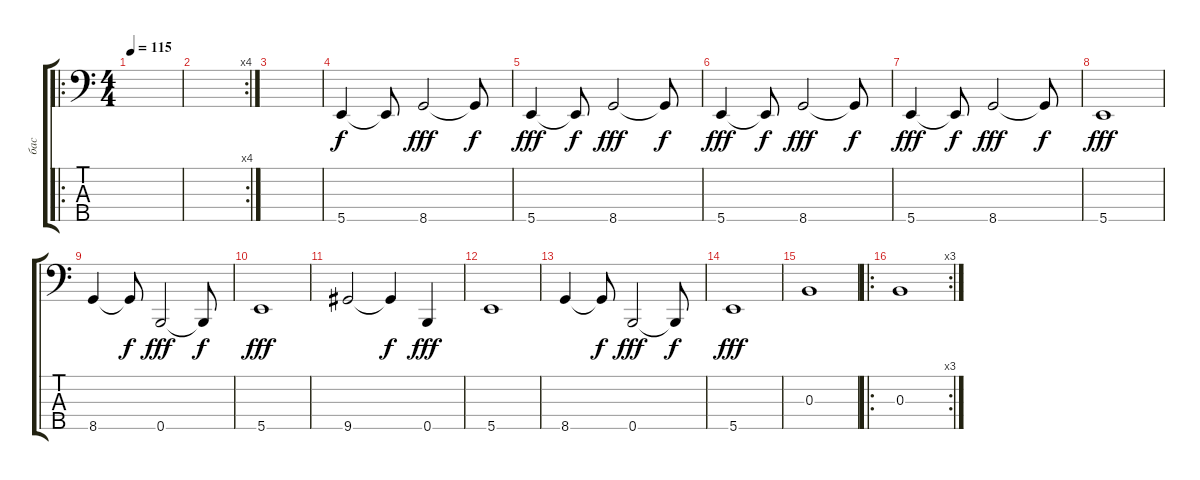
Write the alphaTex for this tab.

\track ("бас" "бас") {instrument electricbassfinger}
\staff {score tabs}
\tuning (A2 E2 B1 Gb1 B0) {hide}
\ro
\ts (4 4)
\tempo 115
\clef f4
\ks c
|
\rc 4
|
|
5.5.4 5.5{t}.8{dy f} 8.5.2{dy fff} 8.5{t}.8{dy f} |
5.5.4{dy fff} 5.5{t}.8{dy f} 8.5.2{dy fff} 8.5{t}.8{dy f} |
5.5.4{dy fff} 5.5{t}.8{dy f} 8.5.2{dy fff} 8.5{t}.8{dy f} |
5.5.4{dy fff} 5.5{t}.8{dy f} 8.5.2{dy fff} 8.5{t}.8{dy f} |
5.5.1{dy fff} |
8.5.4 8.5{t}.8{dy f} 0.5.2{dy fff} 0.5{t}.8{dy f} |
5.5.1{dy fff} |
9.5.2 9.5{t}.4{dy f} 0.5.4{dy fff} |
5.5.1 |
8.5.4 8.5{t}.8{dy f} 0.5.2{dy fff} 0.5{t}.8{dy f} |
5.5.1{dy fff} |
0.3.1 |
\ro
\rc 3
0.3.1
